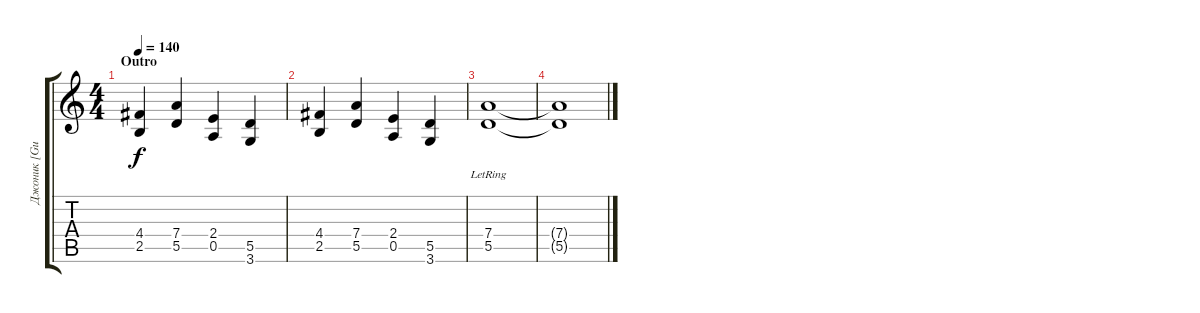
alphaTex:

\track ("Джоник [Guitar]" "Джоник [Gu") {instrument distortionguitar}
\staff {score tabs}
\tuning (E4 B3 G3 D3 A2 E2) {hide}
\ts (4 4)
\section ("" "Outro")
\tempo 140
\clef g2
\ks c
(4.4 2.5).4{dy f volume 10} (7.4 5.5).4 (2.4 0.5).4 (5.5 3.6).4 |
(4.4 2.5).4 (7.4 5.5).4 (2.4 0.5).4 (5.5 3.6).4 |
(7.4{lr} 5.5{lr}).1{volume 0} |
(7.4{t} 5.5{t}).1
